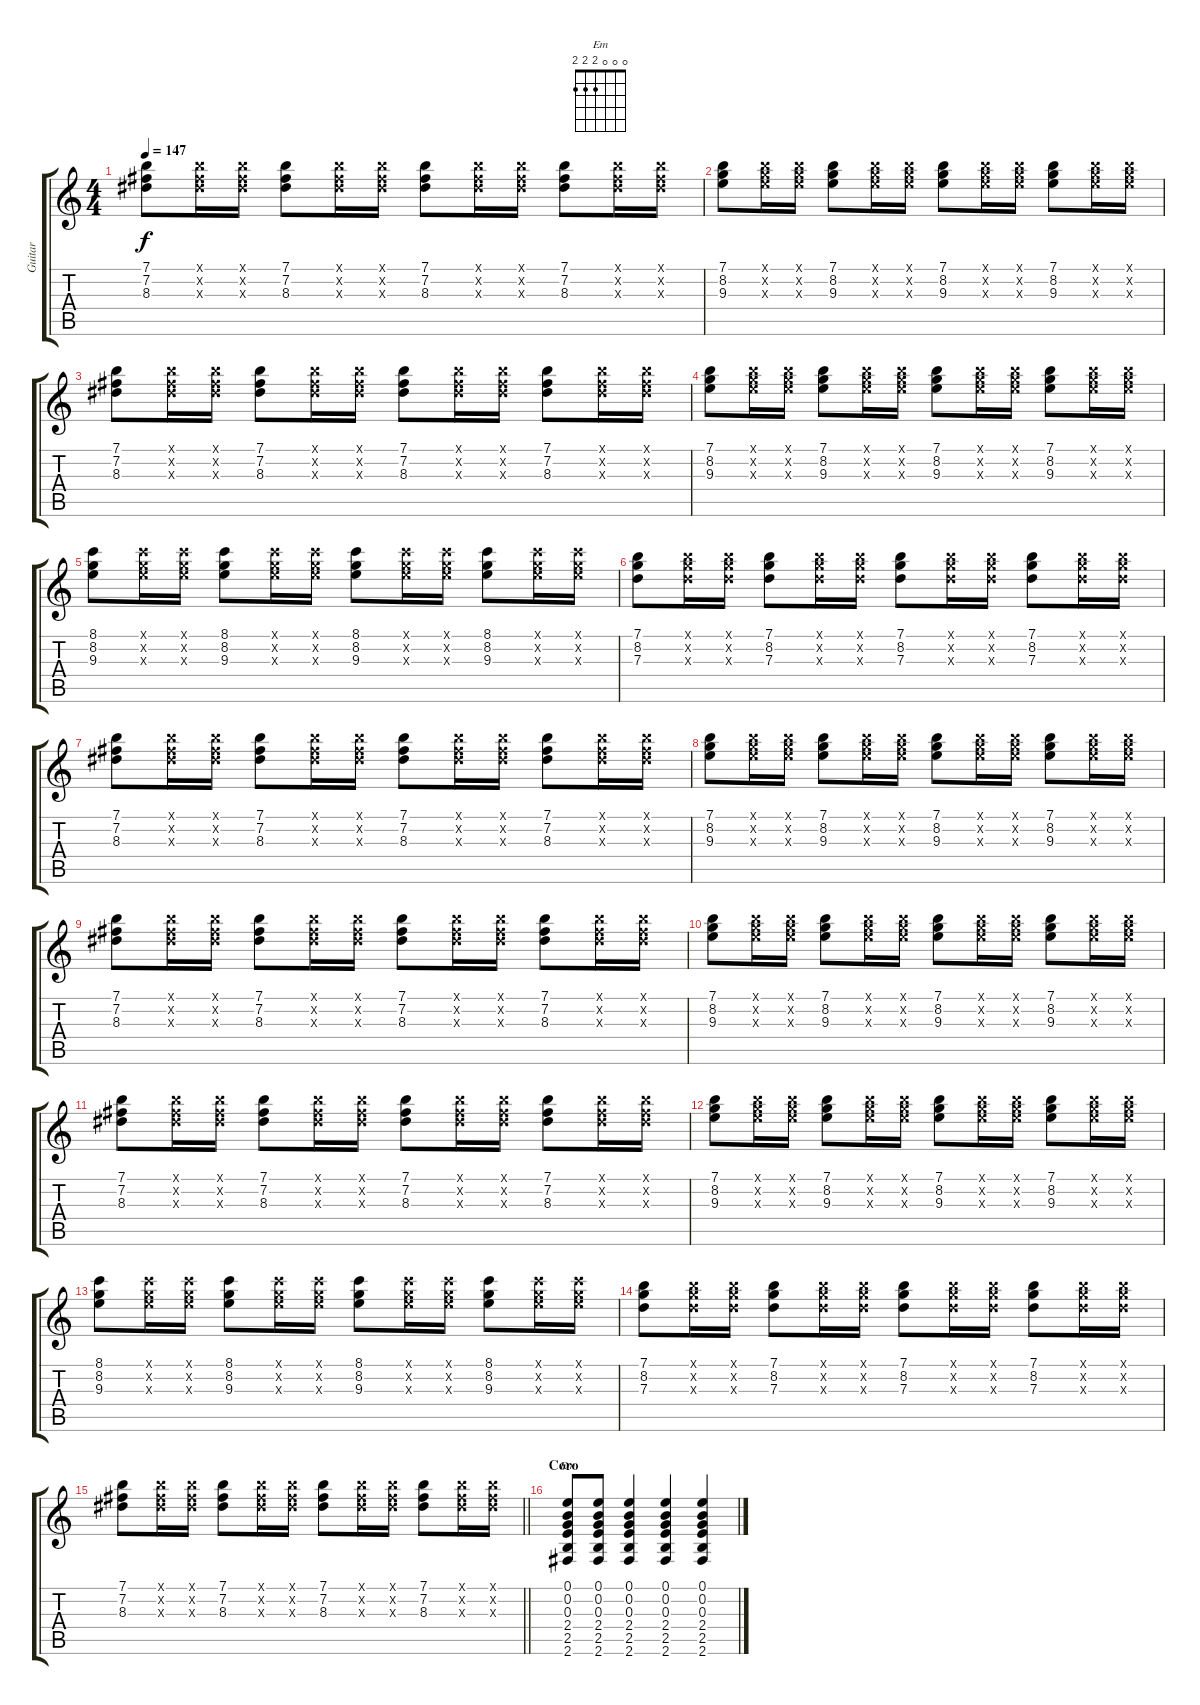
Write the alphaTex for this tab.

\track ("Guitar" "Guitar") {instrument distortionguitar}
\staff {score tabs}
\tuning (E4 B3 G3 D3 A2 E2) {hide}
\chord ("Em" 0 0 0 2 2 2)
\ts (4 4)
\tempo 147
\clef g2
\ks c
(7.1 7.2 8.3).8{dy f} (7.1{x} 7.2{x} 8.3{x}).16 (7.1{x} 7.2{x} 8.3{x}).16 (7.1 7.2 8.3).8 (7.1{x} 7.2{x} 8.3{x}).16 (7.1{x} 7.2{x} 8.3{x}).16 (7.1 7.2 8.3).8 (7.1{x} 7.2{x} 8.3{x}).16 (7.1{x} 7.2{x} 8.3{x}).16 (7.1 7.2 8.3).8 (7.1{x} 7.2{x} 8.3{x}).16 (7.1{x} 7.2{x} 8.3{x}).16 |
(7.1 8.2 9.3).8 (7.1{x} 8.2{x} 9.3{x}).16 (7.1{x} 8.2{x} 9.3{x}).16 (7.1 8.2 9.3).8 (7.1{x} 8.2{x} 9.3{x}).16 (7.1{x} 8.2{x} 9.3{x}).16 (7.1 8.2 9.3).8 (7.1{x} 8.2{x} 9.3{x}).16 (7.1{x} 8.2{x} 9.3{x}).16 (7.1 8.2 9.3).8 (7.1{x} 8.2{x} 9.3{x}).16 (7.1{x} 8.2{x} 9.3{x}).16 |
(7.1 7.2 8.3).8 (7.1{x} 7.2{x} 8.3{x}).16 (7.1{x} 7.2{x} 8.3{x}).16 (7.1 7.2 8.3).8 (7.1{x} 7.2{x} 8.3{x}).16 (7.1{x} 7.2{x} 8.3{x}).16 (7.1 7.2 8.3).8 (7.1{x} 7.2{x} 8.3{x}).16 (7.1{x} 7.2{x} 8.3{x}).16 (7.1 7.2 8.3).8 (7.1{x} 7.2{x} 8.3{x}).16 (7.1{x} 7.2{x} 8.3{x}).16 |
(7.1 8.2 9.3).8 (7.1{x} 8.2{x} 9.3{x}).16 (7.1{x} 8.2{x} 9.3{x}).16 (7.1 8.2 9.3).8 (7.1{x} 8.2{x} 9.3{x}).16 (7.1{x} 8.2{x} 9.3{x}).16 (7.1 8.2 9.3).8 (7.1{x} 8.2{x} 9.3{x}).16 (7.1{x} 8.2{x} 9.3{x}).16 (7.1 8.2 9.3).8 (7.1{x} 8.2{x} 9.3{x}).16 (7.1{x} 8.2{x} 9.3{x}).16 |
(8.1 8.2 9.3).8 (8.1{x} 8.2{x} 9.3{x}).16 (8.1{x} 8.2{x} 9.3{x}).16 (8.1 8.2 9.3).8 (8.1{x} 8.2{x} 9.3{x}).16 (8.1{x} 8.2{x} 9.3{x}).16 (8.1 8.2 9.3).8 (8.1{x} 8.2{x} 9.3{x}).16 (8.1{x} 8.2{x} 9.3{x}).16 (8.1 8.2 9.3).8 (8.1{x} 8.2{x} 9.3{x}).16 (8.1{x} 8.2{x} 9.3{x}).16 |
(7.1 8.2 7.3).8 (7.1{x} 8.2{x} 7.3{x}).16 (7.1{x} 8.2{x} 7.3{x}).16 (7.1 8.2 7.3).8 (7.1{x} 8.2{x} 7.3{x}).16 (7.1{x} 8.2{x} 7.3{x}).16 (7.1 8.2 7.3).8 (7.1{x} 8.2{x} 7.3{x}).16 (7.1{x} 8.2{x} 7.3{x}).16 (7.1 8.2 7.3).8 (7.1{x} 8.2{x} 7.3{x}).16 (7.1{x} 8.2{x} 7.3{x}).16 |
(7.1 7.2 8.3).8 (7.1{x} 7.2{x} 8.3{x}).16 (7.1{x} 7.2{x} 8.3{x}).16 (7.1 7.2 8.3).8 (7.1{x} 7.2{x} 8.3{x}).16 (7.1{x} 7.2{x} 8.3{x}).16 (7.1 7.2 8.3).8 (7.1{x} 7.2{x} 8.3{x}).16 (7.1{x} 7.2{x} 8.3{x}).16 (7.1 7.2 8.3).8 (7.1{x} 7.2{x} 8.3{x}).16 (7.1{x} 7.2{x} 8.3{x}).16 |
(7.1 8.2 9.3).8 (7.1{x} 8.2{x} 9.3{x}).16 (7.1{x} 8.2{x} 9.3{x}).16 (7.1 8.2 9.3).8 (7.1{x} 8.2{x} 9.3{x}).16 (7.1{x} 8.2{x} 9.3{x}).16 (7.1 8.2 9.3).8 (7.1{x} 8.2{x} 9.3{x}).16 (7.1{x} 8.2{x} 9.3{x}).16 (7.1 8.2 9.3).8 (7.1{x} 8.2{x} 9.3{x}).16 (7.1{x} 8.2{x} 9.3{x}).16 |
(7.1 7.2 8.3).8 (7.1{x} 7.2{x} 8.3{x}).16 (7.1{x} 7.2{x} 8.3{x}).16 (7.1 7.2 8.3).8 (7.1{x} 7.2{x} 8.3{x}).16 (7.1{x} 7.2{x} 8.3{x}).16 (7.1 7.2 8.3).8 (7.1{x} 7.2{x} 8.3{x}).16 (7.1{x} 7.2{x} 8.3{x}).16 (7.1 7.2 8.3).8 (7.1{x} 7.2{x} 8.3{x}).16 (7.1{x} 7.2{x} 8.3{x}).16 |
(7.1 8.2 9.3).8 (7.1{x} 8.2{x} 9.3{x}).16 (7.1{x} 8.2{x} 9.3{x}).16 (7.1 8.2 9.3).8 (7.1{x} 8.2{x} 9.3{x}).16 (7.1{x} 8.2{x} 9.3{x}).16 (7.1 8.2 9.3).8 (7.1{x} 8.2{x} 9.3{x}).16 (7.1{x} 8.2{x} 9.3{x}).16 (7.1 8.2 9.3).8 (7.1{x} 8.2{x} 9.3{x}).16 (7.1{x} 8.2{x} 9.3{x}).16 |
(7.1 7.2 8.3).8 (7.1{x} 7.2{x} 8.3{x}).16 (7.1{x} 7.2{x} 8.3{x}).16 (7.1 7.2 8.3).8 (7.1{x} 7.2{x} 8.3{x}).16 (7.1{x} 7.2{x} 8.3{x}).16 (7.1 7.2 8.3).8 (7.1{x} 7.2{x} 8.3{x}).16 (7.1{x} 7.2{x} 8.3{x}).16 (7.1 7.2 8.3).8 (7.1{x} 7.2{x} 8.3{x}).16 (7.1{x} 7.2{x} 8.3{x}).16 |
(7.1 8.2 9.3).8 (7.1{x} 8.2{x} 9.3{x}).16 (7.1{x} 8.2{x} 9.3{x}).16 (7.1 8.2 9.3).8 (7.1{x} 8.2{x} 9.3{x}).16 (7.1{x} 8.2{x} 9.3{x}).16 (7.1 8.2 9.3).8 (7.1{x} 8.2{x} 9.3{x}).16 (7.1{x} 8.2{x} 9.3{x}).16 (7.1 8.2 9.3).8 (7.1{x} 8.2{x} 9.3{x}).16 (7.1{x} 8.2{x} 9.3{x}).16 |
(8.1 8.2 9.3).8 (8.1{x} 8.2{x} 9.3{x}).16 (8.1{x} 8.2{x} 9.3{x}).16 (8.1 8.2 9.3).8 (8.1{x} 8.2{x} 9.3{x}).16 (8.1{x} 8.2{x} 9.3{x}).16 (8.1 8.2 9.3).8 (8.1{x} 8.2{x} 9.3{x}).16 (8.1{x} 8.2{x} 9.3{x}).16 (8.1 8.2 9.3).8 (8.1{x} 8.2{x} 9.3{x}).16 (8.1{x} 8.2{x} 9.3{x}).16 |
(7.1 8.2 7.3).8 (7.1{x} 8.2{x} 7.3{x}).16 (7.1{x} 8.2{x} 7.3{x}).16 (7.1 8.2 7.3).8 (7.1{x} 8.2{x} 7.3{x}).16 (7.1{x} 8.2{x} 7.3{x}).16 (7.1 8.2 7.3).8 (7.1{x} 8.2{x} 7.3{x}).16 (7.1{x} 8.2{x} 7.3{x}).16 (7.1 8.2 7.3).8 (7.1{x} 8.2{x} 7.3{x}).16 (7.1{x} 8.2{x} 7.3{x}).16 |
\barLineRight lightlight
(7.1 7.2 8.3).8 (7.1{x} 7.2{x} 8.3{x}).16 (7.1{x} 7.2{x} 8.3{x}).16 (7.1 7.2 8.3).8 (7.1{x} 7.2{x} 8.3{x}).16 (7.1{x} 7.2{x} 8.3{x}).16 (7.1 7.2 8.3).8 (7.1{x} 7.2{x} 8.3{x}).16 (7.1{x} 7.2{x} 8.3{x}).16 (7.1 7.2 8.3).8 (7.1{x} 7.2{x} 8.3{x}).16 (7.1{x} 7.2{x} 8.3{x}).16 |
\section ("" "Coro")
(0.1 0.2 0.3 2.4 2.5 2.6).8{ch "Em"} (0.1 0.2 0.3 2.4 2.5 2.6).8 (0.1 0.2 0.3 2.4 2.5 2.6).4 (0.1 0.2 0.3 2.4 2.5 2.6).4 (0.1 0.2 0.3 2.4 2.5 2.6).4
